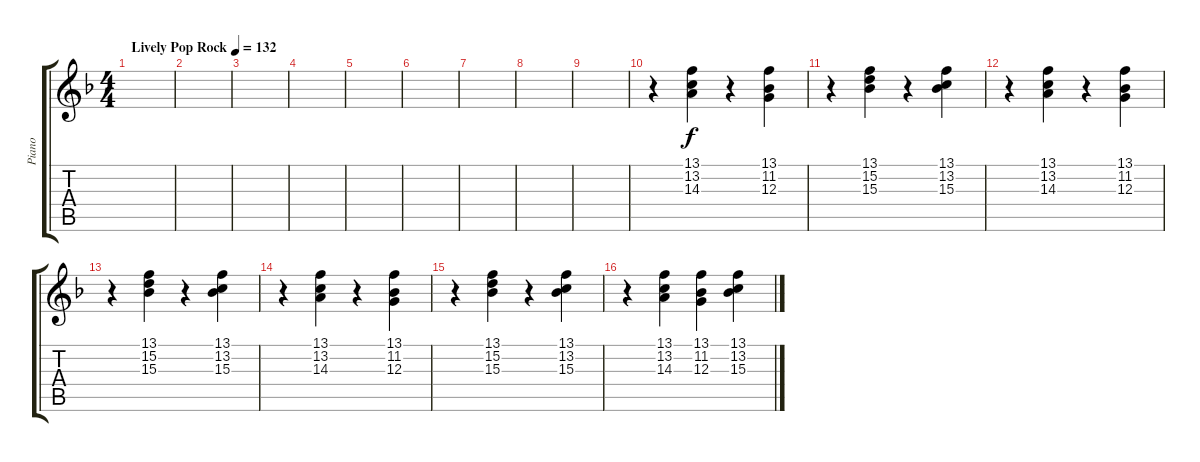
\track ("Piano" "Piano") {instrument acousticgrandpiano}
\staff {score tabs}
\tuning (E4 B3 G3 D3 A2 E2) {hide}
\ts (4 4)
\tempo (132 "Lively Pop Rock")
\clef g2
\ks f
|
|
|
|
|
|
|
|
|
r.4 (13.1 13.2 14.3).4 r.4 (13.1 11.2 12.3).4 |
r.4 (13.1 15.2 15.3).4 r.4 (13.1 13.2 15.3).4 |
r.4 (13.1 13.2 14.3).4 r.4 (13.1 11.2 12.3).4 |
r.4 (13.1 15.2 15.3).4 r.4 (13.1 13.2 15.3).4 |
r.4 (13.1 13.2 14.3).4 r.4 (13.1 11.2 12.3).4 |
r.4 (13.1 15.2 15.3).4 r.4 (13.1 13.2 15.3).4 |
r.4 (13.1 13.2 14.3).4 (13.1 11.2 12.3).4 (13.1 13.2 15.3).4
